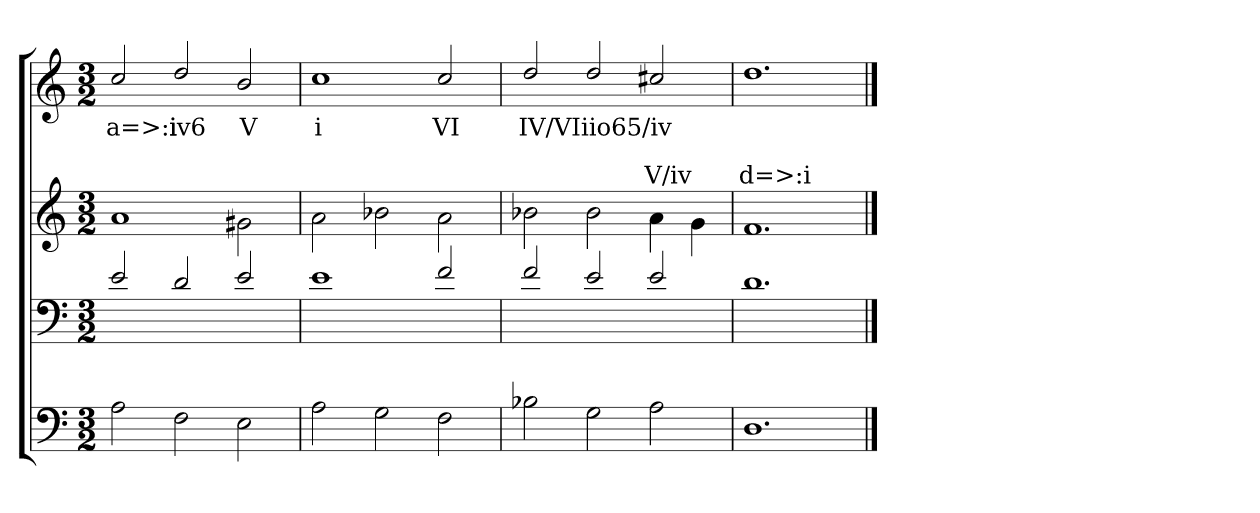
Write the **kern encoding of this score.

**kern	**kern	**kern	**kern	**text	**text	**text
*part4	*part3	*part2	*part1	*part1	*part1	*part1
*staff4	*staff3	*staff2	*staff1	*staff1	*staff1	*staff1
*clefF4	*clefF4	*clefG2	*clefG2	*	*	*
*k[]	*k[]	*k[]	*k[]	*	*	*
*C:	*C:	*C:	*C:	*	*	*
*M3/2	*M3/2	*M3/2	*M3/2	*	*	*
=1	=1	=1	=1	=1	=1	=1
2A\	2e/	1a\	2cc/	a=>:i	.	.
2F\	2d/	.	2dd/	iv6	.	.
2E\	2e/	2g#X\	2b/	V	.	.
=2	=2	=2	=2	=2	=2	=2
2A\	1e/	2a\	1cc/	i	.	.
2G\	.	2b-X\	.	.	.	.
2F\	2f/	2a\	2cc/	VI	.	.
=3	=3	=3	=3	=3	=3	=3
2B-X\	2f/	2b-X\	2dd/	IV/VI	.	.
2G\	2e/	2b-\	2dd/	iio65/iv	.	.
2A\	2e/	4a\	2cc#X/	.	.	V/iv
.	.	4g\	.	.	.	.
=4	=4	=4	=4	=4	=4	=4
1.D\	1.d/	1.f\	1.dd/	.	.	d=>:i
==	==	==	==	==	==	==
*-	*-	*-	*-	*-	*-	*-
